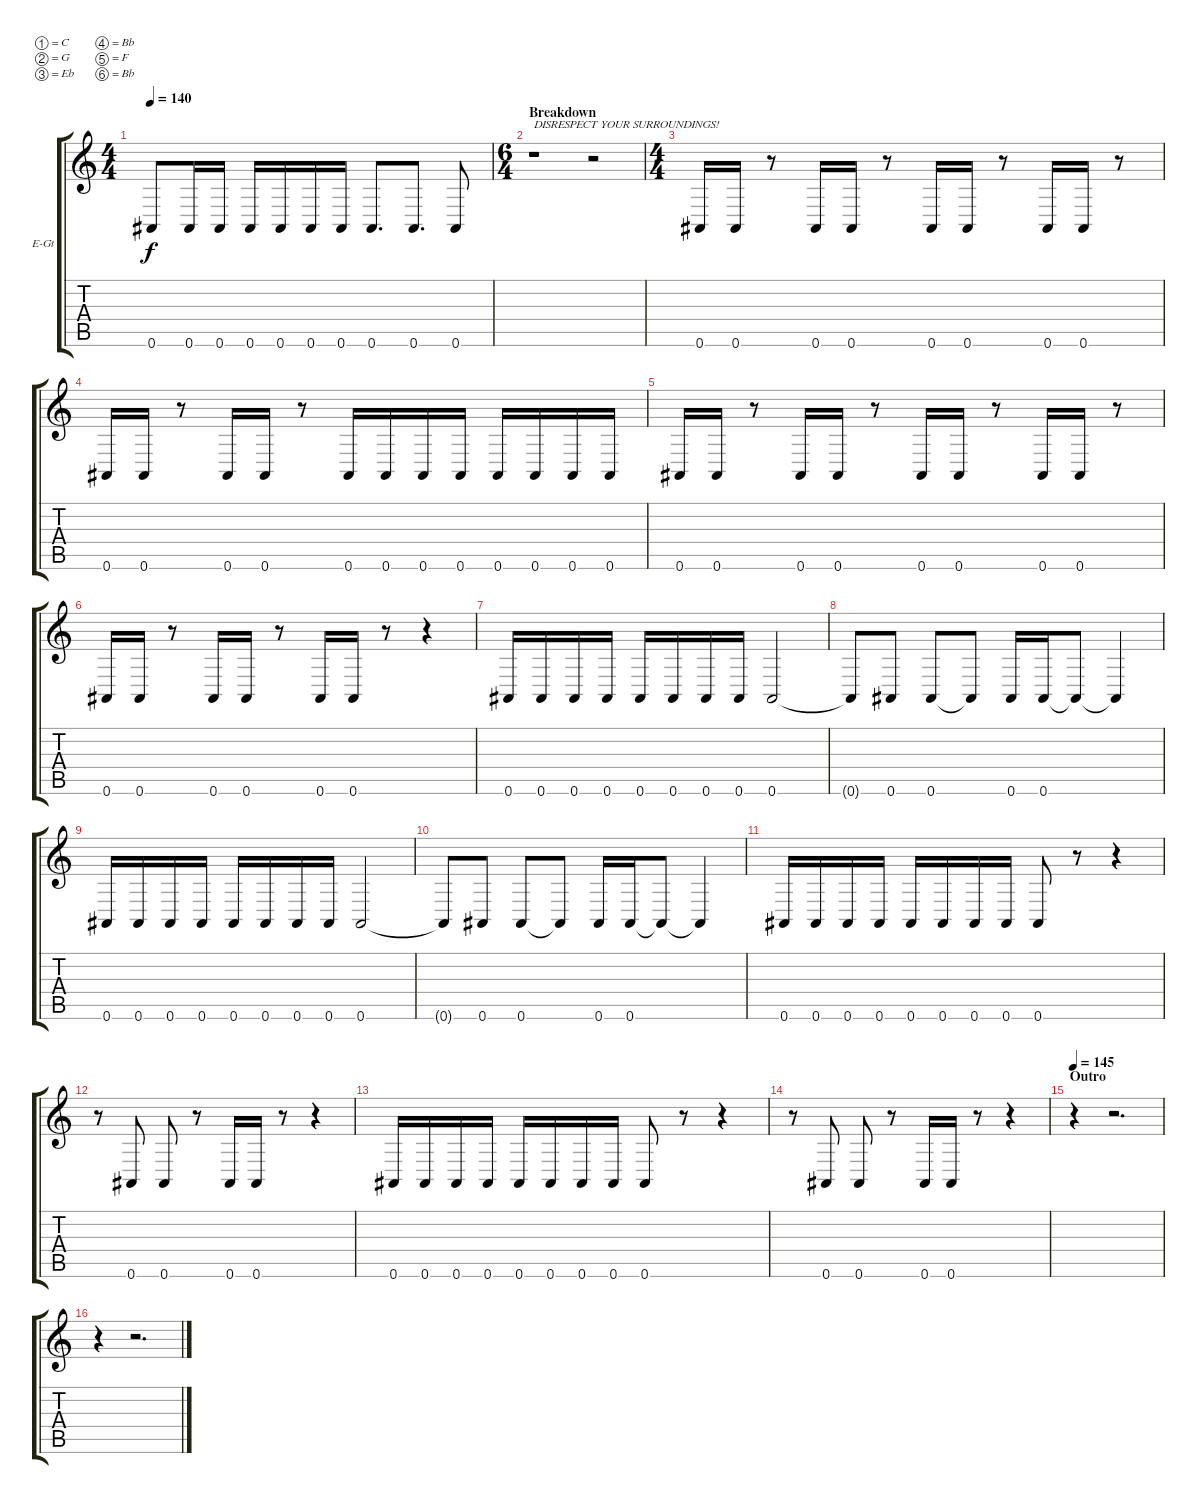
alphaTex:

\bracketExtendMode groupsimilarinstruments
\firstSystemTrackNameOrientation horizontal
\otherSystemsTrackNameOrientation horizontal
\track ("Guitar 2" "E-Gt") {instrument distortionguitar}
\staff {score tabs}
\tuning (C4 G3 Eb3 Bb2 F2 Bb1)
\ts (4 4)
\tempo 140
\clef g2
\ks c
0.6.8{dy f} 0.6.16 0.6.16 0.6.16 0.6.16 0.6.16 0.6.16 0.6.8{d} 0.6.8{d} 0.6.8 |
\ts (6 4)
\beaming (8 6 6)
\section ("" "Breakdown")
r.1{txt "DISRESPECT YOUR SURROUNDINGS!"} r.2 |
\ts (4 4)
\beaming (8 2 2 2 2)
0.6.16 0.6.16 r.8 0.6.16 0.6.16 r.8 0.6.16 0.6.16 r.8 0.6.16 0.6.16 r.8 |
0.6.16 0.6.16 r.8 0.6.16 0.6.16 r.8 0.6.16 0.6.16 0.6.16 0.6.16 0.6.16 0.6.16 0.6.16 0.6.16 |
0.6.16 0.6.16 r.8 0.6.16 0.6.16 r.8 0.6.16 0.6.16 r.8 0.6.16 0.6.16 r.8 |
0.6.16 0.6.16 r.8 0.6.16 0.6.16 r.8 0.6.16 0.6.16 r.8 r.4 |
0.6.16 0.6.16 0.6.16 0.6.16 0.6.16 0.6.16 0.6.16 0.6.16 0.6.2 |
0.6{t}.8 0.6.8 0.6.8 0.6{t}.8 0.6.16 0.6.16 0.6{t}.8 0.6{t}.4 |
0.6.16 0.6.16 0.6.16 0.6.16 0.6.16 0.6.16 0.6.16 0.6.16 0.6.2 |
0.6{t}.8 0.6.8 0.6.8 0.6{t}.8 0.6.16 0.6.16 0.6{t}.8 0.6{t}.4 |
0.6.16 0.6.16 0.6.16 0.6.16 0.6.16 0.6.16 0.6.16 0.6.16 0.6.8 r.8 r.4 |
r.8 0.6.8 0.6.8 r.8 0.6.16 0.6.16 r.8 r.4 |
0.6.16 0.6.16 0.6.16 0.6.16 0.6.16 0.6.16 0.6.16 0.6.16 0.6.8 r.8 r.4 |
r.8 0.6.8 0.6.8 r.8 0.6.16 0.6.16 r.8 r.4 |
\section ("" "Outro")
\tempo 145
r.4 r.2{d} |
r.4 r.2{d}
